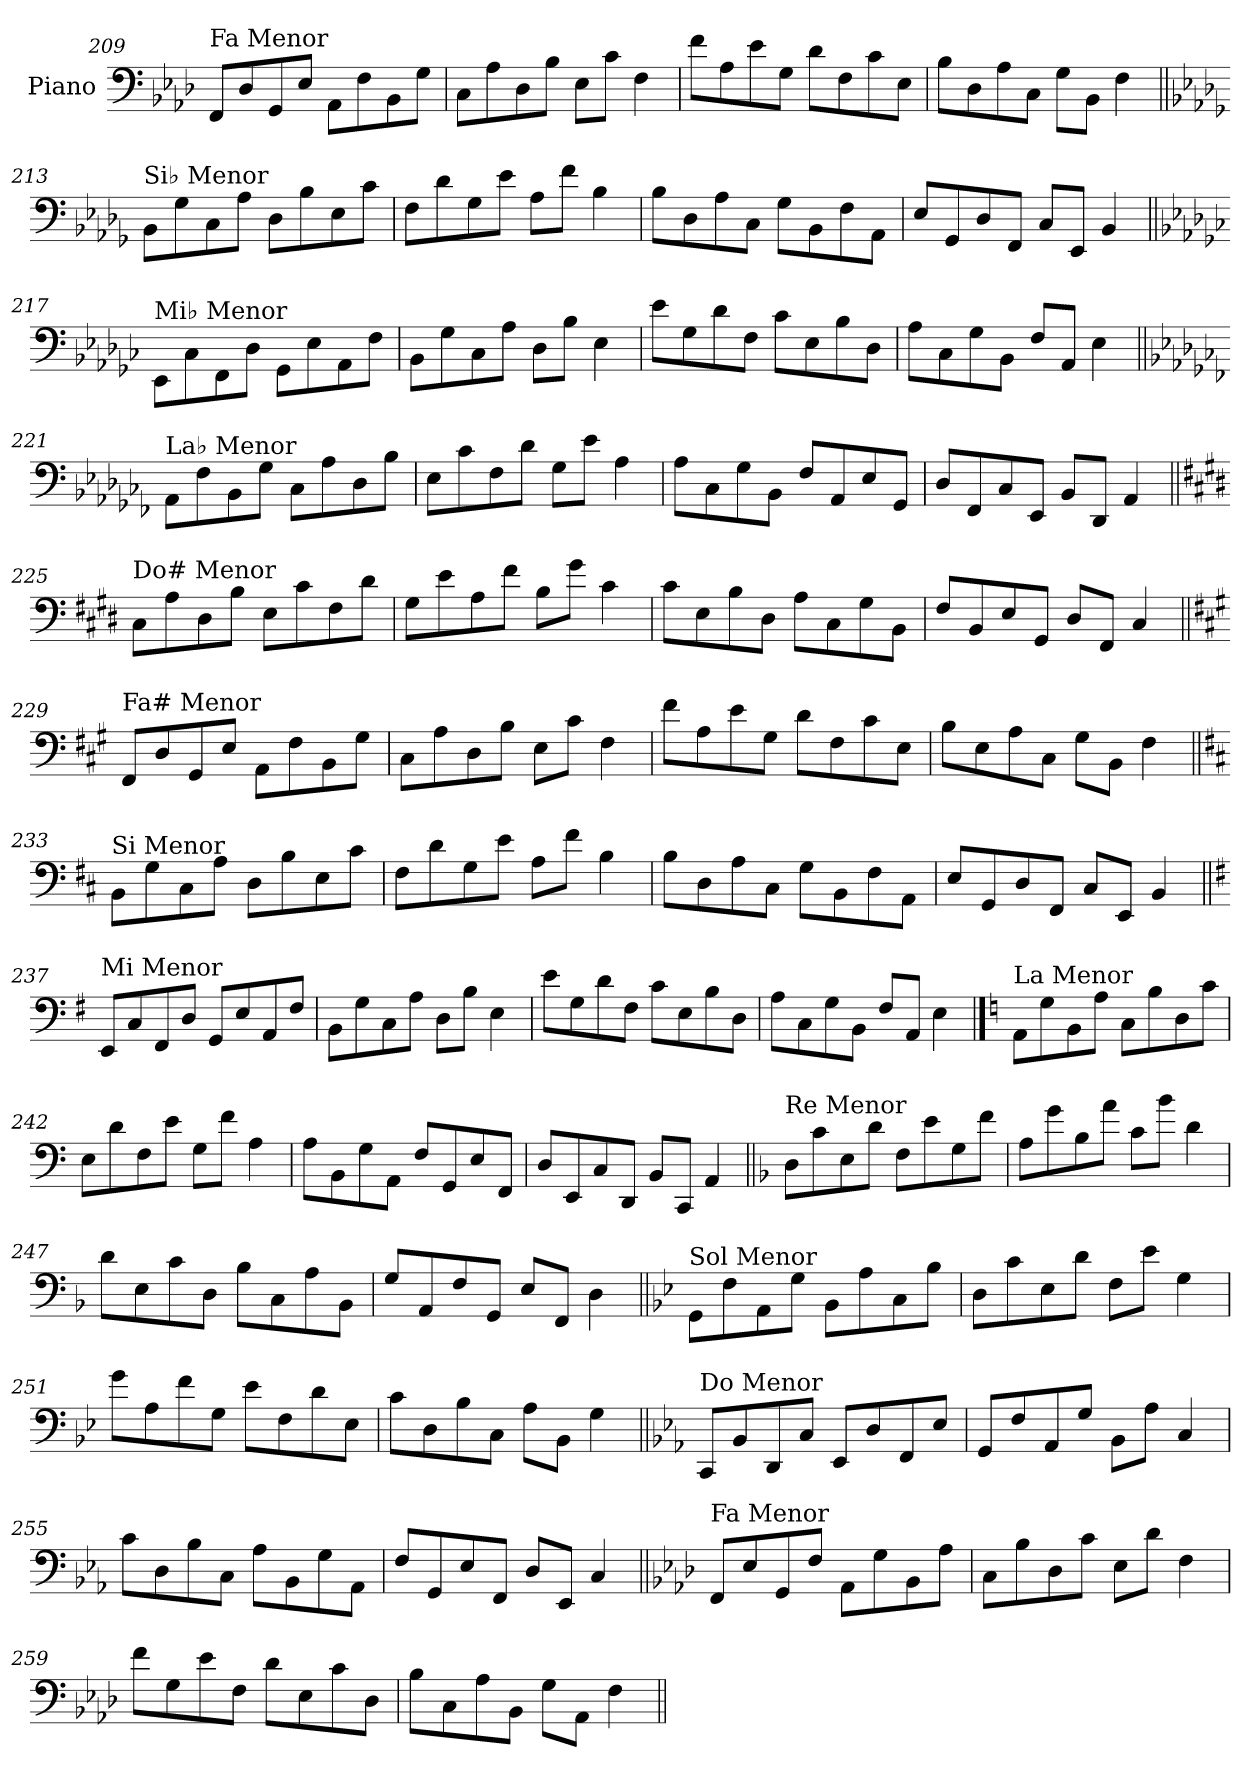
**kern
*part1
*staff1
*I"Piano
*I'Pno.
!!LO:LB:g=z
*clefF4
*k[b-e-a-d-]
=209
!LO:TX:a:t=Fa Menor
8FF/L
8D-/
8GG/
8E-/J
8AA-\L
8F\
8BB-\
8G\J
=210
8C\L
8A-\
8D-\
8B-\J
8E-\L
8c\J
4F\
=211
8f\L
8A-\
8e-\
8G\J
8d-\L
8F\
8c\
8E-\J
=212
8B-\L
8D-\
8A-\
8C\J
8G\L
8BB-\J
4F\
!!LO:LB:g=z
=213||
*k[b-e-a-d-g-]
!LO:TX:a:t=Si♭ Menor
8BB-\L
8G-\
8C\
8A-\J
8D-\L
8B-\
8E-\
8c\J
=214
8F\L
8d-\
8G-\
8e-\J
8A-\L
8f\J
4B-\
=215
8B-\L
8D-\
8A-\
8C\J
8G-\L
8BB-\
8F\
8AA-\J
=216
8E-/L
8GG-/
8D-/
8FF/J
8C/L
8EE-/J
4BB-/
!!LO:PB:g=z
=217||
*k[b-e-a-d-g-c-]
!LO:TX:a:t=Mi♭ Menor
8EE-\L
8C-\
8FF\
8D-\J
8GG-\L
8E-\
8AA-\
8F\J
=218
8BB-\L
8G-\
8C-\
8A-\J
8D-\L
8B-\J
4E-\
=219
8e-\L
8G-\
8d-\
8F\J
8c-\L
8E-\
8B-\
8D-\J
=220
8A-\L
8C-\
8G-\
8BB-\J
8F/L
8AA-/J
4E-\
!!LO:LB:g=z
=221||
*k[b-e-a-d-g-c-f-]
!LO:TX:a:t=La♭ Menor
8AA-\L
8F-\
8BB-\
8G-\J
8C-\L
8A-\
8D-\
8B-\J
=222
8E-\L
8c-\
8F-\
8d-\J
8G-\L
8e-\J
4A-\
=223
8A-\L
8C-\
8G-\
8BB-\J
8F-/L
8AA-/
8E-/
8GG-/J
=224
8D-/L
8FF-/
8C-/
8EE-/J
8BB-/L
8DD-/J
4AA-/
!!LO:LB:g=z
=225||
*k[f#c#g#d#]
!LO:TX:a:t=Do# Menor
8C#\L
8A\
8D#\
8B\J
8E\L
8c#\
8F#\
8d#\J
=226
8G#\L
8e\
8A\
8f#\J
8B\L
8g#\J
4c#\
=227
8c#\L
8E\
8B\
8D#\J
8A\L
8C#\
8G#\
8BB\J
=228
8F#/L
8BB/
8E/
8GG#/J
8D#/L
8FF#/J
4C#/
!!LO:LB:g=z
=229||
*k[f#c#g#]
!LO:TX:a:t=Fa# Menor
8FF#/L
8D/
8GG#/
8E/J
8AA\L
8F#\
8BB\
8G#\J
=230
8C#\L
8A\
8D\
8B\J
8E\L
8c#\J
4F#\
=231
8f#\L
8A\
8e\
8G#\J
8d\L
8F#\
8c#\
8E\J
=232
8B\L
8E\
8A\
8C#\J
8G#\L
8BB\J
4F#\
!!LO:LB:g=z
=233||
*k[f#c#]
!LO:TX:a:t=Si Menor
8BB\L
8G\
8C#\
8A\J
8D\L
8B\
8E\
8c#\J
=234
8F#\L
8d\
8G\
8e\J
8A\L
8f#\J
4B\
=235
8B\L
8D\
8A\
8C#\J
8G\L
8BB\
8F#\
8AA\J
=236
8E/L
8GG/
8D/
8FF#/J
8C#/L
8EE/J
4BB/
!!LO:LB:g=z
=237||
*k[f#]
!LO:TX:a:t=Mi Menor
8EE/L
8C/
8FF#/
8D/J
8GG/L
8E/
8AA/
8F#/J
=238
8BB\L
8G\
8C\
8A\J
8D\L
8B\J
4E\
=239
8e\L
8G\
8d\
8F#\J
8c\L
8E\
8B\
8D\J
=240
8A\L
8C\
8G\
8BB\J
8F#/L
8AA/J
4E\
!!LO:PB:g=z
==241
*k[]
!LO:TX:a:t=La Menor
8AA\L
8G\
8BB\
8A\J
8C\L
8B\
8D\
8c\J
=242
8E\L
8d\
8F\
8e\J
8G\L
8f\J
4A\
=243
8A\L
8BB\
8G\
8AA\J
8F/L
8GG/
8E/
8FF/J
=244
8D/L
8EE/
8C/
8DD/J
8BB/L
8CC/J
4AA/
!!LO:LB:g=z
=245||
*k[b-]
!LO:TX:a:t=Re Menor
8D\L
8c\
8E\
8d\J
8F\L
8e\
8G\
8f\J
=246
8A\L
8g\
8B-\
8a\J
8c\L
8b-\J
4d\
=247
8d\L
8E\
8c\
8D\J
8B-\L
8C\
8A\
8BB-\J
=248
8G/L
8AA/
8F/
8GG/J
8E/L
8FF/J
4D\
!!LO:LB:g=z
=249||
*k[b-e-]
!LO:TX:a:t=Sol Menor
8GG\L
8F\
8AA\
8G\J
8BB-\L
8A\
8C\
8B-\J
=250
8D\L
8c\
8E-\
8d\J
8F\L
8e-\J
4G\
=251
8g\L
8A\
8f\
8G\J
8e-\L
8F\
8d\
8E-\J
=252
8c\L
8D\
8B-\
8C\J
8A\L
8BB-\J
4G\
!!LO:LB:g=z
=253||
*k[b-e-a-]
!LO:TX:a:t=Do Menor
8CC/L
8BB-/
8DD/
8C/J
8EE-/L
8D/
8FF/
8E-/J
=254
8GG/L
8F/
8AA-/
8G/J
8BB-\L
8A-\J
4C/
=255
8c\L
8D\
8B-\
8C\J
8A-\L
8BB-\
8G\
8AA-\J
=256
8F/L
8GG/
8E-/
8FF/J
8D/L
8EE-/J
4C/
!!LO:LB:g=z
=257||
*k[b-e-a-d-]
!LO:TX:a:t=Fa Menor
8FF/L
8E-/
8GG/
8F/J
8AA-\L
8G\
8BB-\
8A-\J
=258
8C\L
8B-\
8D-\
8c\J
8E-\L
8d-\J
4F\
=259
8f\L
8G\
8e-\
8F\J
8d-\L
8E-\
8c\
8D-\J
=260
8B-\L
8C\
8A-\
8BB-\J
8G\L
8AA-\J
4F\
=||
*-
